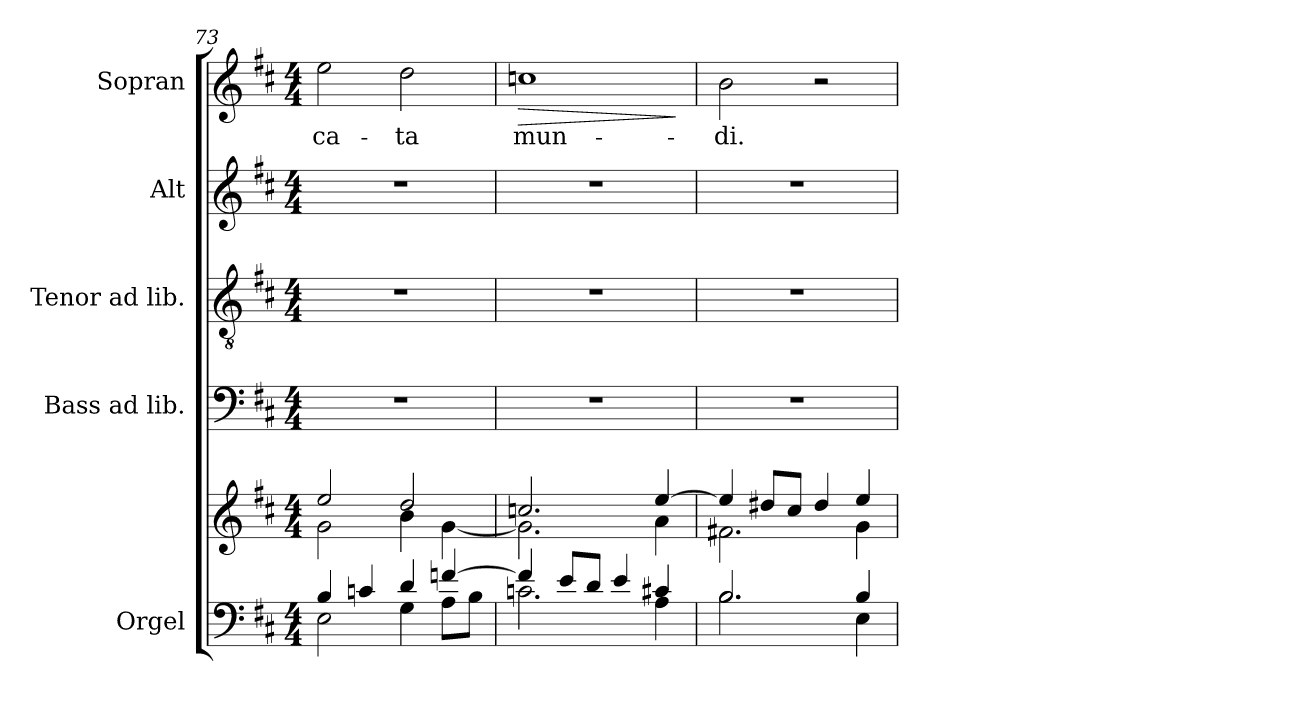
**kern	**kern	**kern	**kern	**kern	**kern	**text	**dynam
*part5	*part5	*part4	*part3	*part2	*part1	*part1	*part1
*staff6	*staff5	*staff4	*staff3	*staff2	*staff1	*staff1	*staff1
*I"Orgel	*	*I"Bass ad lib.	*I"Tenor ad lib.	*I"Alt	*I"Sopran	*	*
*I'Org.	*	*I'B.	*I'T.	*I'A.	*I'S.	*	*
*clefF4	*clefG2	*clefF4	*clefGv2	*clefG2	*clefG2	*	*
*k[f#c#]	*k[f#c#]	*k[f#c#]	*k[f#c#]	*k[f#c#]	*k[f#c#]	*	*
*D:	*D:	*D:	*D:	*D:	*D:	*	*
*M4/4	*M4/4	*M4/4	*M4/4	*M4/4	*M4/4	*	*
=73	=73	=73	=73	=73	=73	=73	=73
*^	*^	*	*	*	*	*	*
!	!	!	!	!	!	!	!	!LO:LY:b	!
4B/	2E\	2ee/	2g\	1r	1r	1r	2ee\	-ca-	.
4cn/	.	.	.	.	.	.	.	.	.
!	!	!	!	!	!	!	!	!LO:LY:b	!
4d/	4G\	2dd/	4b\	.	.	.	2dd\	-ta	.
[>4fn/	8A\L	.	[<4g\	.	.	.	.	.	.
.	8B\J	.	.	.	.	.	.	.	.
!!LO:PB:g=z
=74	=74	=74	=74	=74	=74	=74	=74	=74	=74
!	!	!	!	!	!	!	!	!LO:LY:b	!LO:HP:b
4f/]	2.cn\	2.ccn/	2.g\]	1r	1r	1r	1ccn	mun-	>
8e/L	.	.	.	.	.	.	.	.	.
8d/J	.	.	.	.	.	.	.	.	.
4e/	.	.	.	.	.	.	.	.	.
4c#/	4A\	[>4ee/	4a\	.	.	.	.	.	.
*v	*v	*	*	*	*	*	*	*	*
*	*v	*v	*	*	*	*	*	*
.	.	.	.	.	.	.	]
=75	=75	=75	=75	=75	=75	=75	=75
*^	*^	*	*	*	*	*	*
!	!	!	!	!	!	!	!	!LO:LY:b	!
2.B/	2.B\	4ee/]	2.f#X\	1r	1r	1r	2b\	-di.	.
.	.	8dd#X/L	.	.	.	.	.	.	.
.	.	8cc#/J	.	.	.	.	.	.	.
.	.	4dd#/	.	.	.	.	2r	.	.
4B/	4E\	4ee/	4g\	.	.	.	.	.	.
*v	*v	*	*	*	*	*	*	*	*
*	*v	*v	*	*	*	*	*	*
=	=	=	=	=	=	=	=
*-	*-	*-	*-	*-	*-	*-	*-
